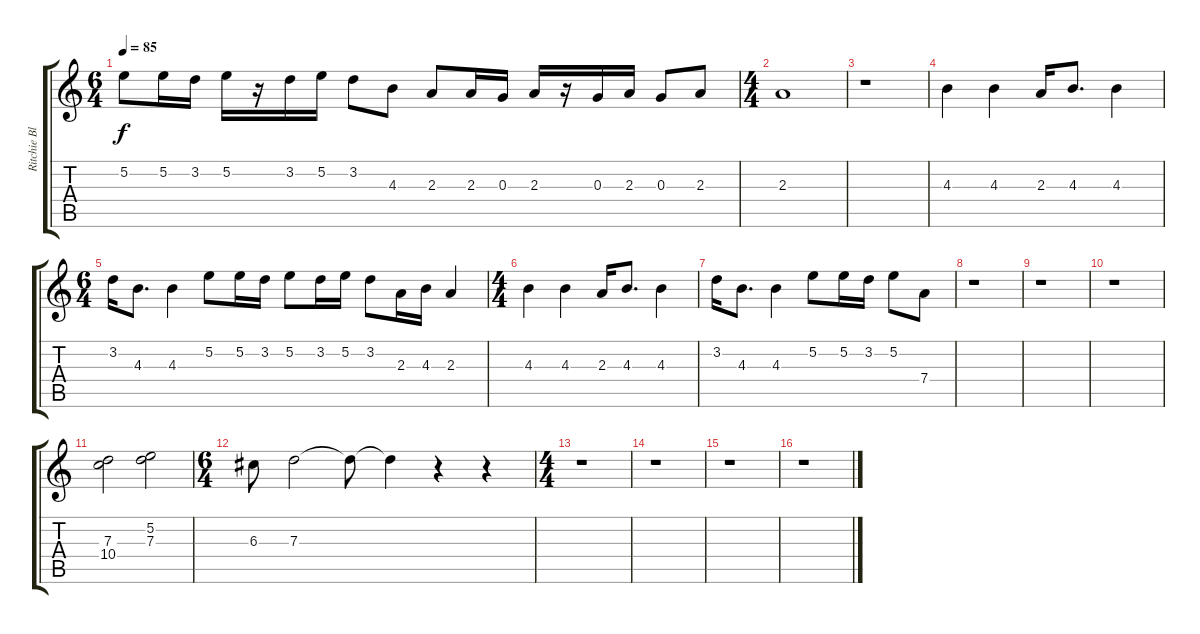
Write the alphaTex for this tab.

\track ("Ritchie Blackmore" "Ritchie Bl") {instrument distortionguitar}
\staff {score tabs}
\tuning (E4 B3 G3 D3 A2 E2) {hide}
\ts (6 4)
\tempo 85
\clef g2
\ks c
5.2.8{dy f instrument distortionguitar} 5.2.16 3.2.16 5.2.16 r.16 3.2.16 5.2.16 3.2.8 4.3.8 2.3.8 2.3.16 0.3.16 2.3.16 r.16 0.3.16 2.3.16 0.3.8 2.3.8 |
\ts (4 4)
2.3.1 |
r.1 |
4.3.4 4.3.4 2.3.16 4.3.8{d} 4.3.4 |
\ts (6 4)
3.2.16 4.3.8{d} 4.3.4 5.2.8 5.2.16 3.2.16 5.2.8 3.2.16 5.2.16 3.2.8 2.3.16 4.3.16 2.3.4 |
\ts (4 4)
4.3.4 4.3.4 2.3.16 4.3.8{d} 4.3.4 |
3.2.16 4.3.8{d} 4.3.4 5.2.8 5.2.16 3.2.16 5.2.8 7.4.8 |
r.1 |
r.1 |
r.1 |
(7.3 10.4).2 (5.2 7.3).2 |
\ts (6 4)
6.3.8 7.3.2 7.3{t}.8 7.3{t}.4 r.4 r.4 |
\ts (4 4)
r.1 |
r.1 |
r.1 |
r.1
